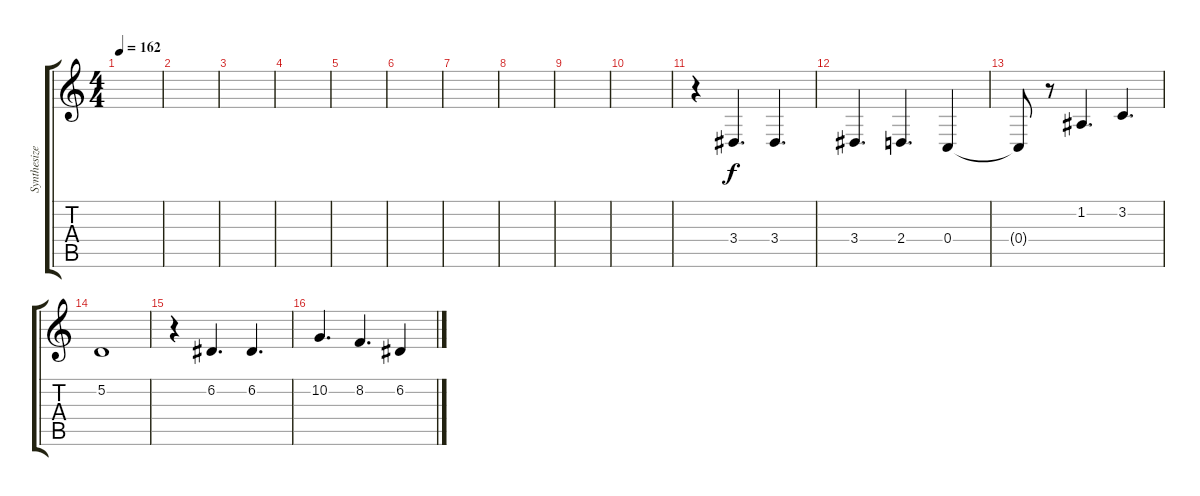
\track ("Synthesizer / Piano" "Synthesize") {instrument recorder}
\staff {score tabs}
\tuning (D4 A3 F3 C3 G2 C2) {hide}
\ts (4 4)
\tempo 162
\clef g2
\ks c
|
|
|
|
|
|
|
|
|
|
r.4{volume 8 balance 11 instrument brightacousticpiano} 3.4.4{d} 3.4.4{d} |
3.4.4{d} 2.4.4{d} 0.4.4 |
0.4{t}.8 r.8 1.2.4{d} 3.2.4{d} |
5.2.1 |
r.4 6.2.4{d} 6.2.4{d} |
10.2.4{d} 8.2.4{d} 6.2.4
